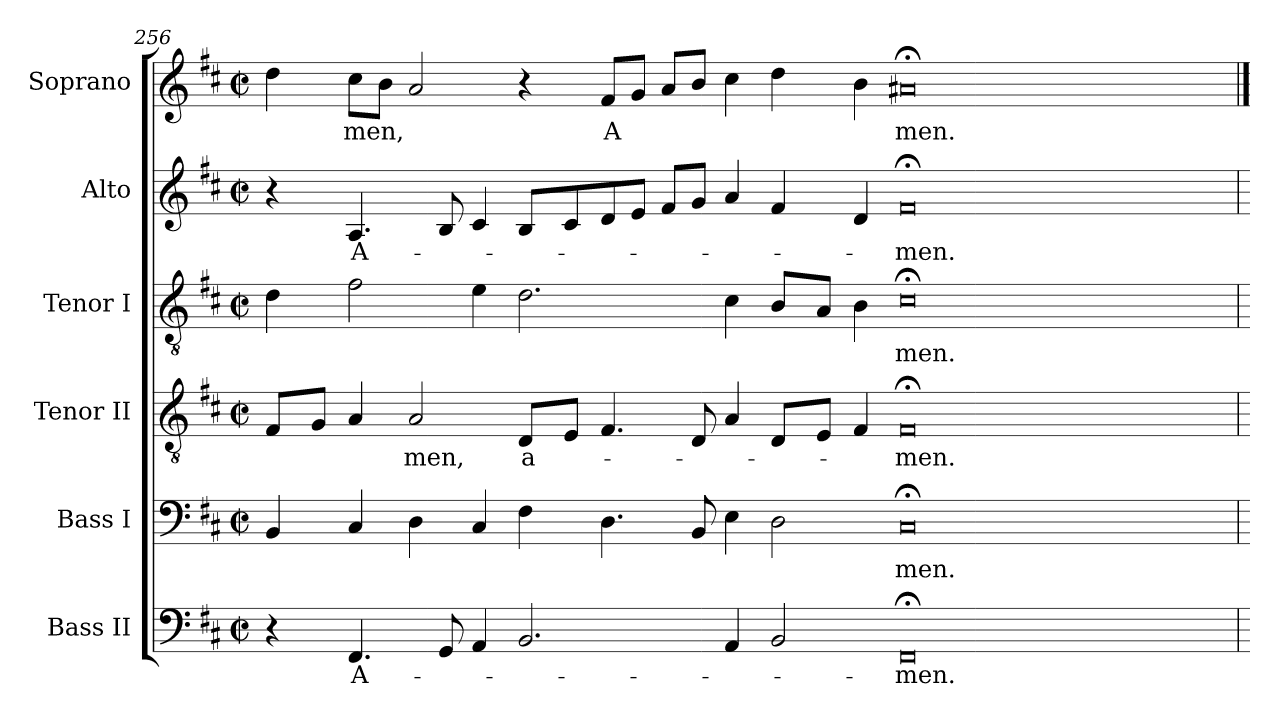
**kern	**text	**kern	**text	**kern	**text	**kern	**text	**kern	**text	**kern	**text
*part6	*part6	*part5	*part5	*part4	*part4	*part3	*part3	*part2	*part2	*part1	*part1
*staff6	*staff6	*staff5	*staff5	*staff4	*staff4	*staff3	*staff3	*staff2	*staff2	*staff1	*staff1
*I"Bass II	*	*I"Bass I	*	*I"Tenor II	*	*I"Tenor I	*	*I"Alto	*	*I"Soprano	*
!!LO:LB:g=z
*clefF4	*	*clefF4	*	*clefGv2	*	*clefGv2	*	*clefG2	*	*clefG2	*
*k[f#c#]	*	*k[f#c#]	*	*k[f#c#]	*	*k[f#c#]	*	*k[f#c#]	*	*k[f#c#]	*
*D:	*	*D:	*	*D:	*	*D:	*	*D:	*	*D:	*
*M2/2	*	*M2/2	*	*M2/2	*	*M2/2	*	*M2/2	*	*M2/2	*
*met(c|)	*	*met(c|)	*	*met(c|)	*	*met(c|)	*	*met(c|)	*	*met(c|)	*
=256	=256	=256	=256	=256	=256	=256	=256	=256	=256	=256	=256
*	*	*^	*	*^	*	*^	*	*	*	*^	*
4r	.	4BB/	64ryy	.	8F#/L	8ryy	.	4d\	64ryy	.	4r	.	4dd\	16ryy	.
.	.	.	1ryy	.	.	.	.	.	1ryy	.	.	.	.	.	.
.	.	.	.	.	.	.	.	.	.	.	.	.	.	1ryy	.
.	.	.	.	.	8G/J	64ryy	.	.	.	.	.	.	.	.	.
.	.	.	.	.	.	1ryy	.	.	.	.	.	.	.	.	.
!	!LO:LY:b:cj	!	!	!	!	!	!	!	!	!	!	!LO:LY:b:cj	!	!	!LO:LY:b
4.FF#/	A-	4C#/	.	.	4A/	.	.	2f#\	.	.	4.A/	A-	8cc#\L	.	men,
.	.	.	.	.	.	.	.	.	.	.	.	.	8b\J	.	.
!	!	!	!	!	!	!	!LO:LY:b:cj	!	!	!	!	!	!	!	!
.	.	4D\	.	.	2A/	.	men,	.	.	.	.	.	2a/	.	.
8GG/	.	.	.	.	.	.	.	.	.	.	8B/	.	.	.	.
4AA/	.	4C#/	.	.	.	.	.	4e\	.	.	4c#/	.	.	.	.
!	!	!	!	!	!	!	!LO:LY:b:cj	!	!	!	!	!	!	!	!
2.BB/	.	4F#\	.	.	8D/L	.	a-	2.d\	.	.	8B/L	.	4r	.	.
.	.	.	1ryy	.	.	.	.	.	1ryy	.	.	.	.	.	.
.	.	.	.	.	.	.	.	.	.	.	.	.	.	1ryy	.
.	.	.	.	.	8E/J	.	.	.	.	.	8c#/	.	.	.	.
.	.	.	.	.	.	1ryy	.	.	.	.	.	.	.	.	.
!	!	!	!	!	!	!	!	!	!	!	!	!	!	!	!LO:LY:b:cj
.	.	4.D\	.	.	4.F#/	.	.	.	.	.	8d/	.	8f#/L	.	A
.	.	.	.	.	.	.	.	.	.	.	8e/J	.	8g/J	.	.
.	.	.	.	.	.	.	.	.	.	.	8f#/L	.	8a/L	.	.
.	.	8BB/	.	.	8D/	.	.	.	.	.	8g/J	.	8b/J	.	.
4AA/	.	4E\	.	.	4A/	.	.	4c#\	.	.	4a/	.	4cc#\	.	.
2BB/	.	2D\	.	.	8D/L	.	.	8B/L	.	.	4f#/	.	4dd\	.	.
.	.	.	1ryy	.	.	.	.	.	1ryy	.	.	.	.	.	.
.	.	.	.	.	.	.	.	.	.	.	.	.	.	1ryy	.
.	.	.	.	.	8E/J	.	.	8A/J	.	.	.	.	.	.	.
.	.	.	.	.	.	1ryy	.	.	.	.	.	.	.	.	.
.	.	.	.	.	4F#/	.	.	4B\	.	.	4d/	.	4b\	.	.
!	!LO:LY:b:cj	!	!	!LO:LY:b:cj	!	!	!LO:LY:b:cj	!	!	!LO:LY:b:cj	!	!LO:LY:b:cj	!	!	!LO:LY:b:cj
0FF#;<	-men.	0C#;<	.	men.	0F#;<	.	-men.	0c#;<	.	men.	0f#;<	-men.	0a#X;<	.	men.
.	.	.	1ryy	.	.	.	.	.	1ryy	.	.	.	.	.	.
.	.	.	.	.	.	.	.	.	.	.	.	.	.	1ryy	.
.	.	.	.	.	.	1ryy	.	.	.	.	.	.	.	.	.
.	.	.	4ryy	.	.	.	.	.	4ryy	.	.	.	.	.	.
.	.	.	.	.	.	.	.	.	.	.	.	.	.	4..ryy	.
.	.	.	.	.	.	4ryy	.	.	.	.	.	.	.	.	.
.	.	.	8...ryy	.	.	.	.	.	8...ryy	.	.	.	.	.	.
.	.	.	.	.	.	16..ryy	.	.	.	.	.	.	.	.	.
*	*	*v	*v	*	*	*	*	*v	*v	*	*	*	*v	*v	*
*	*	*	*	*v	*v	*	*	*	*	*	*	*
=	==	=	==	=	==	=	==	=	==	==	==
*-	*-	*-	*-	*-	*-	*-	*-	*-	*-	*-	*-
